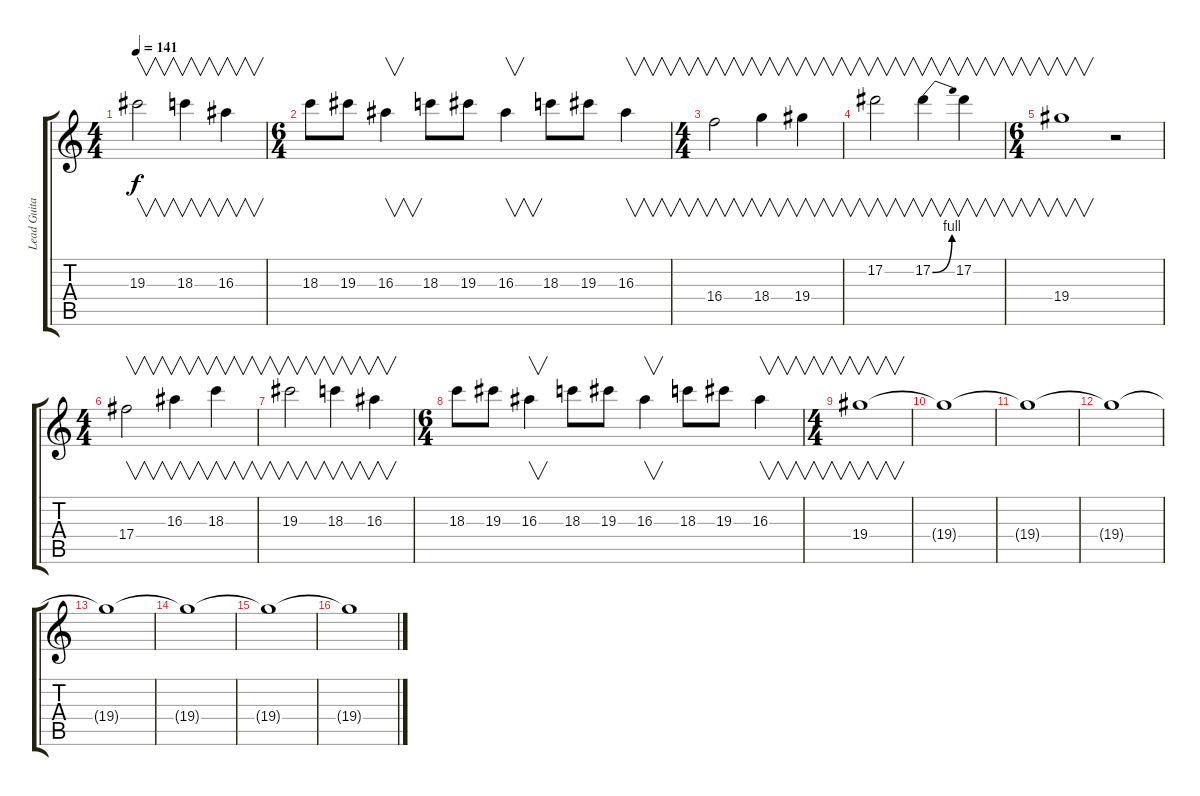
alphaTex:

\track ("Lead Guitar" "Lead Guita") {instrument distortionguitar}
\staff {score tabs}
\tuning (Eb4 Bb3 Gb3 Db3 Ab2 Eb2) {hide}
\ts (4 4)
\tempo 141
\clef g2
\ks c
19.3.2{v dy f} 18.3.4{v} 16.3.4{v} |
\ts (6 4)
18.3.8 19.3.8 16.3.4{v} 18.3.8 19.3.8 16.3.4{v} 18.3.8 19.3.8 16.3.4{v} |
\ts (4 4)
16.4.2{v} 18.4.4{v} 19.4.4{v} |
17.2.2{v} 17.2{be (bend 0 0 60 4)}.4{v} 17.2.4{v} |
\ts (6 4)
19.4.1{v} r.2 |
\ts (4 4)
17.4.2{v} 16.3.4{v} 18.3.4{v} |
19.3.2{v} 18.3.4{v} 16.3.4{v} |
\ts (6 4)
18.3.8 19.3.8 16.3.4{v} 18.3.8 19.3.8 16.3.4{v} 18.3.8 19.3.8 16.3.4{v} |
\ts (4 4)
19.4.1{v instrument overdrivenguitar} |
19.4{t}.1 |
19.4{t}.1 |
19.4{t}.1 |
19.4{t}.1{volume 0} |
19.4{t}.1 |
19.4{t}.1 |
19.4{t}.1
